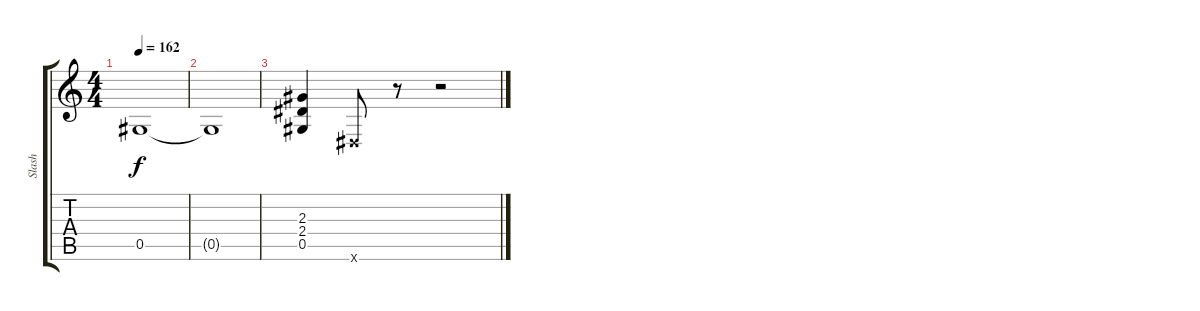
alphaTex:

\track ("Slash" "Slash") {instrument overdrivenguitar}
\staff {score tabs}
\tuning (Eb4 Bb3 Gb3 Db3 Ab2 Eb2) {hide}
\ts (4 4)
\tempo 162
\clef g2
\ks c
0.5.1{dy f} |
0.5{t}.1 |
(2.3 2.4 0.5).4 0.6{x}.8 r.8 r.2
